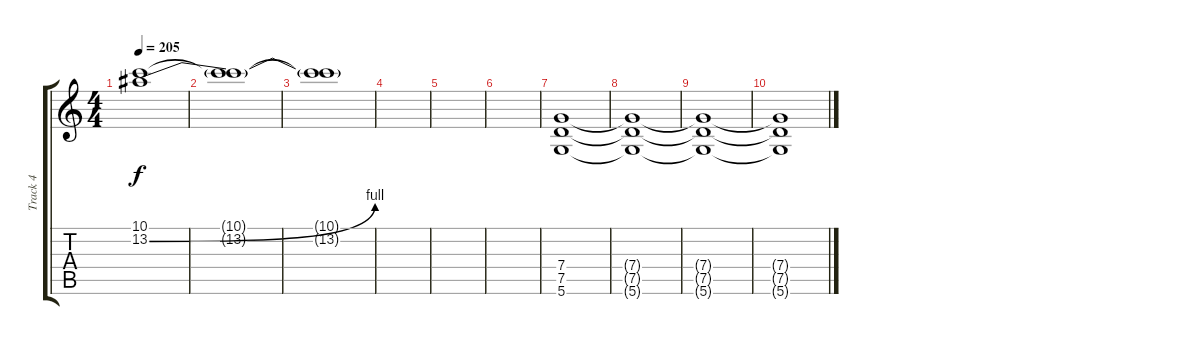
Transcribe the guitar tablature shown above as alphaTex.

\track ("Track 4" "Track 4") {instrument distortionguitar}
\staff {score tabs}
\tuning (D4 A3 F3 C3 G2 D2) {hide}
\ts (4 4)
\tempo 205
\clef g2
\ks c
(10.1 13.2{be (bend 0 0 60 4)}).1{dy f} |
(10.1{t} 13.2{t}).1 |
(10.1{t} 13.2{t}).1 |
|
|
|
(7.4 7.5 5.6).1 |
(7.4{t} 7.5{t} 5.6{t}).1 |
(7.4{t} 7.5{t} 5.6{t}).1 |
(7.4{t} 7.5{t} 5.6{t}).1
